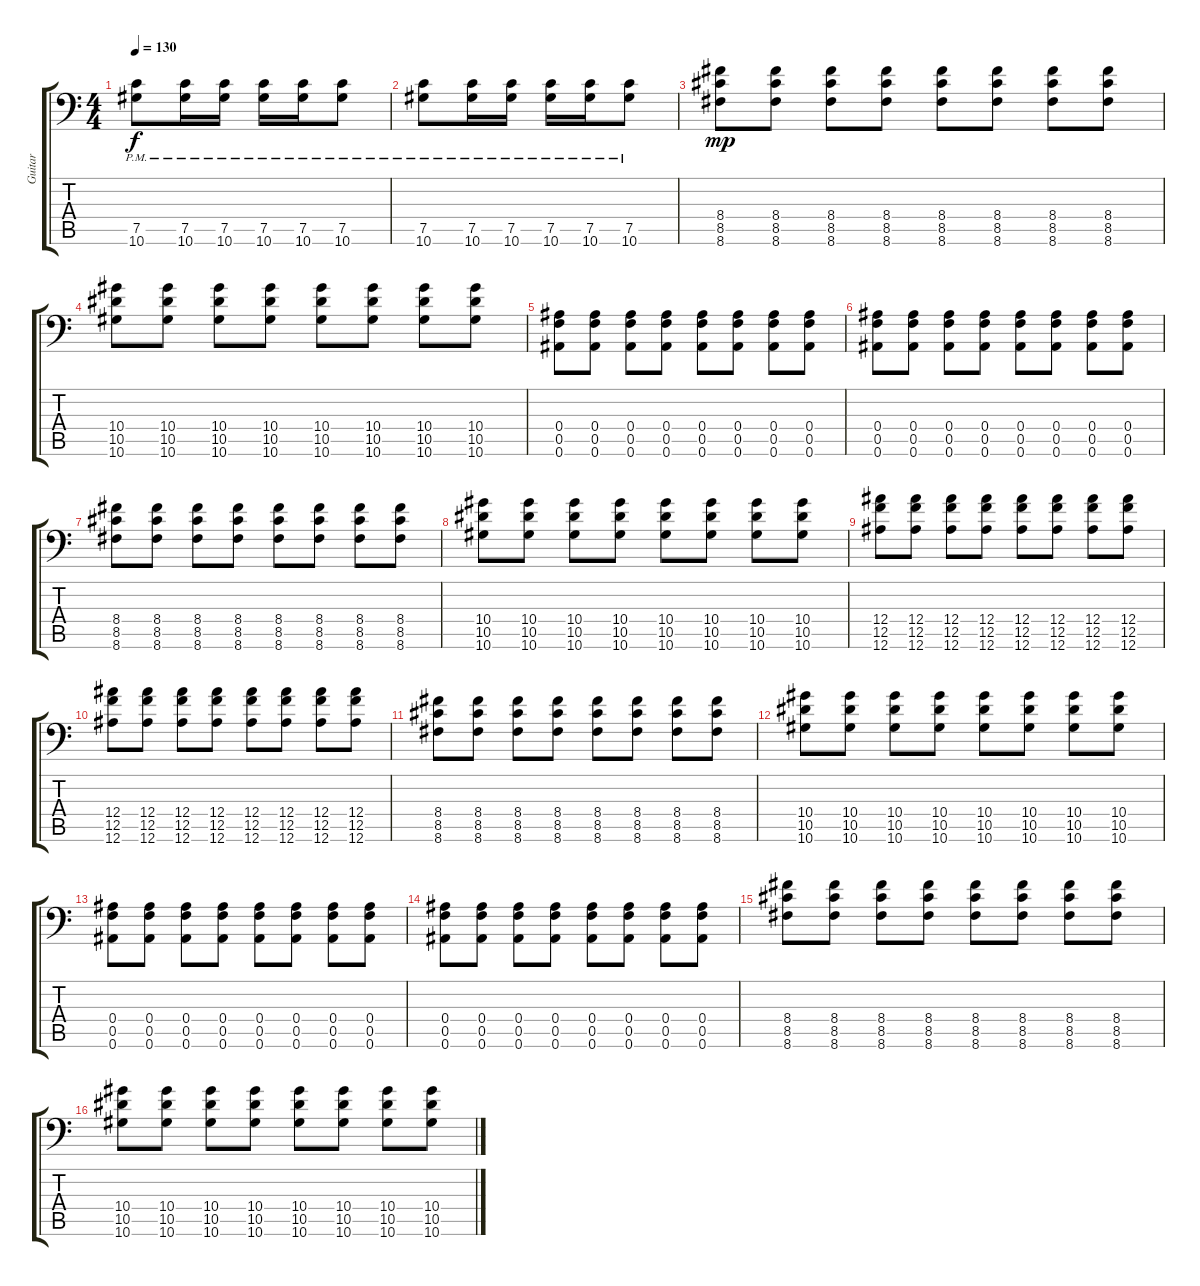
\track ("Guitar" "Guitar") {instrument distortionguitar}
\staff {score tabs}
\tuning (C4 G3 Eb3 Bb2 F2 Bb1) {hide}
\ts (4 4)
\tempo 130
\clef f4
\ks c
(7.5{pm} 10.6{pm}).8{dy f} (7.5{pm} 10.6{pm}).16 (7.5{pm} 10.6{pm}).16 (7.5{pm} 10.6{pm}).16 (7.5{pm} 10.6{pm}).16 (7.5{pm} 10.6{pm}).8 |
(7.5{pm} 10.6{pm}).8 (7.5{pm} 10.6{pm}).16 (7.5{pm} 10.6{pm}).16 (7.5{pm} 10.6{pm}).16 (7.5{pm} 10.6{pm}).16 (7.5{pm} 10.6{pm}).8 |
(8.4 8.5 8.6).8{dy mp} (8.4 8.5 8.6).8 (8.4 8.5 8.6).8 (8.4 8.5 8.6).8 (8.4 8.5 8.6).8 (8.4 8.5 8.6).8 (8.4 8.5 8.6).8 (8.4 8.5 8.6).8 |
(10.4 10.5 10.6).8 (10.4 10.5 10.6).8 (10.4 10.5 10.6).8 (10.4 10.5 10.6).8 (10.4 10.5 10.6).8 (10.4 10.5 10.6).8 (10.4 10.5 10.6).8 (10.4 10.5 10.6).8 |
(0.4 0.5 0.6).8 (0.4 0.5 0.6).8 (0.4 0.5 0.6).8 (0.4 0.5 0.6).8 (0.4 0.5 0.6).8 (0.4 0.5 0.6).8 (0.4 0.5 0.6).8 (0.4 0.5 0.6).8 |
(0.4 0.5 0.6).8 (0.4 0.5 0.6).8 (0.4 0.5 0.6).8 (0.4 0.5 0.6).8 (0.4 0.5 0.6).8 (0.4 0.5 0.6).8 (0.4 0.5 0.6).8 (0.4 0.5 0.6).8 |
(8.4 8.5 8.6).8 (8.4 8.5 8.6).8 (8.4 8.5 8.6).8 (8.4 8.5 8.6).8 (8.4 8.5 8.6).8 (8.4 8.5 8.6).8 (8.4 8.5 8.6).8 (8.4 8.5 8.6).8 |
(10.4 10.5 10.6).8 (10.4 10.5 10.6).8 (10.4 10.5 10.6).8 (10.4 10.5 10.6).8 (10.4 10.5 10.6).8 (10.4 10.5 10.6).8 (10.4 10.5 10.6).8 (10.4 10.5 10.6).8 |
(12.4 12.5 12.6).8 (12.4 12.5 12.6).8 (12.4 12.5 12.6).8 (12.4 12.5 12.6).8 (12.4 12.5 12.6).8 (12.4 12.5 12.6).8 (12.4 12.5 12.6).8 (12.4 12.5 12.6).8 |
(12.4 12.5 12.6).8 (12.4 12.5 12.6).8 (12.4 12.5 12.6).8 (12.4 12.5 12.6).8 (12.4 12.5 12.6).8 (12.4 12.5 12.6).8 (12.4 12.5 12.6).8 (12.4 12.5 12.6).8 |
(8.4 8.5 8.6).8 (8.4 8.5 8.6).8 (8.4 8.5 8.6).8 (8.4 8.5 8.6).8 (8.4 8.5 8.6).8 (8.4 8.5 8.6).8 (8.4 8.5 8.6).8 (8.4 8.5 8.6).8 |
(10.4 10.5 10.6).8 (10.4 10.5 10.6).8 (10.4 10.5 10.6).8 (10.4 10.5 10.6).8 (10.4 10.5 10.6).8 (10.4 10.5 10.6).8 (10.4 10.5 10.6).8 (10.4 10.5 10.6).8 |
(0.4 0.5 0.6).8 (0.4 0.5 0.6).8 (0.4 0.5 0.6).8 (0.4 0.5 0.6).8 (0.4 0.5 0.6).8 (0.4 0.5 0.6).8 (0.4 0.5 0.6).8 (0.4 0.5 0.6).8 |
(0.4 0.5 0.6).8 (0.4 0.5 0.6).8 (0.4 0.5 0.6).8 (0.4 0.5 0.6).8 (0.4 0.5 0.6).8 (0.4 0.5 0.6).8 (0.4 0.5 0.6).8 (0.4 0.5 0.6).8 |
(8.4 8.5 8.6).8 (8.4 8.5 8.6).8 (8.4 8.5 8.6).8 (8.4 8.5 8.6).8 (8.4 8.5 8.6).8 (8.4 8.5 8.6).8 (8.4 8.5 8.6).8 (8.4 8.5 8.6).8 |
(10.4 10.5 10.6).8 (10.4 10.5 10.6).8 (10.4 10.5 10.6).8 (10.4 10.5 10.6).8 (10.4 10.5 10.6).8 (10.4 10.5 10.6).8 (10.4 10.5 10.6).8 (10.4 10.5 10.6).8
